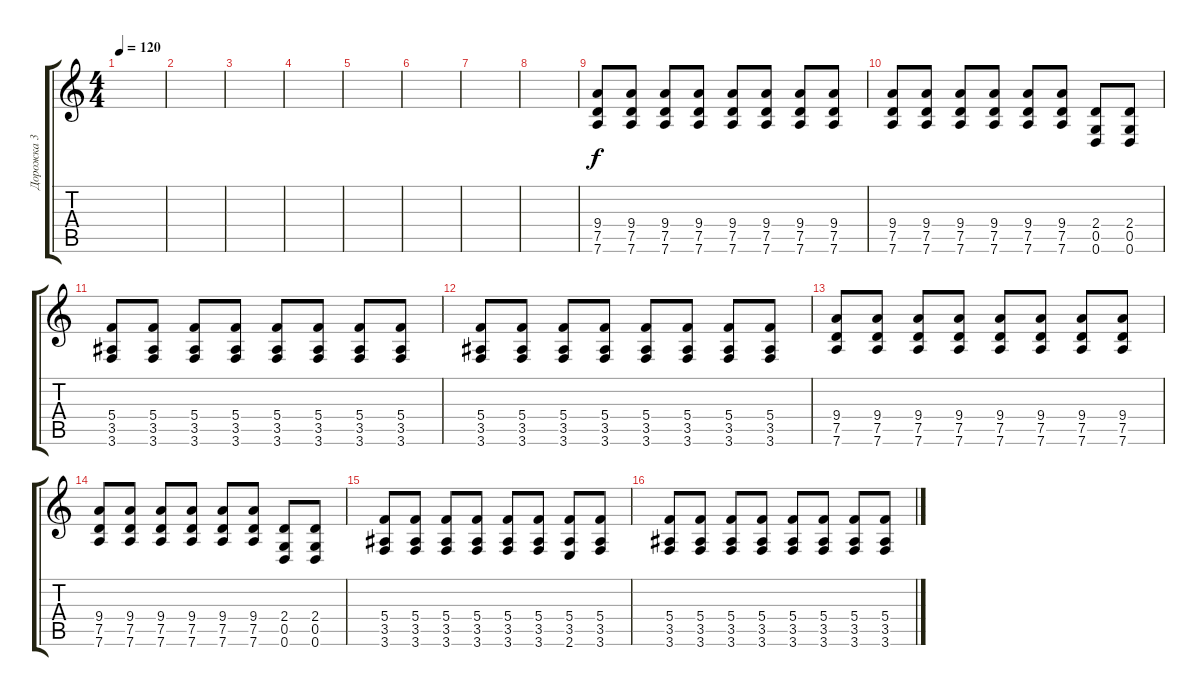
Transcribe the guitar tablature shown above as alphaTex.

\track ("Дорожка 3" "Дорожка 3") {instrument distortionguitar}
\staff {score tabs}
\tuning (D4 A3 F3 C3 G2 D2) {hide}
\ts (4 4)
\tempo 120
\clef g2
\ks c
|
|
|
|
|
|
|
|
(9.4 7.5 7.6).8 (9.4 7.5 7.6).8 (9.4 7.5 7.6).8 (9.4 7.5 7.6).8 (9.4 7.5 7.6).8 (9.4 7.5 7.6).8 (9.4 7.5 7.6).8 (9.4 7.5 7.6).8 |
(9.4 7.5 7.6).8 (9.4 7.5 7.6).8 (9.4 7.5 7.6).8 (9.4 7.5 7.6).8 (9.4 7.5 7.6).8 (9.4 7.5 7.6).8 (2.4 0.5 0.6).8 (2.4 0.5 0.6).8 |
(5.4 3.5 3.6).8 (5.4 3.5 3.6).8 (5.4 3.5 3.6).8 (5.4 3.5 3.6).8 (5.4 3.5 3.6).8 (5.4 3.5 3.6).8 (5.4 3.5 3.6).8 (5.4 3.5 3.6).8 |
(5.4 3.5 3.6).8 (5.4 3.5 3.6).8 (5.4 3.5 3.6).8 (5.4 3.5 3.6).8 (5.4 3.5 3.6).8 (5.4 3.5 3.6).8 (5.4 3.5 3.6).8 (5.4 3.5 3.6).8 |
(9.4 7.5 7.6).8 (9.4 7.5 7.6).8 (9.4 7.5 7.6).8 (9.4 7.5 7.6).8 (9.4 7.5 7.6).8 (9.4 7.5 7.6).8 (9.4 7.5 7.6).8 (9.4 7.5 7.6).8 |
(9.4 7.5 7.6).8 (9.4 7.5 7.6).8 (9.4 7.5 7.6).8 (9.4 7.5 7.6).8 (9.4 7.5 7.6).8 (9.4 7.5 7.6).8 (2.4 0.5 0.6).8 (2.4 0.5 0.6).8 |
(5.4 3.5 3.6).8 (5.4 3.5 3.6).8 (5.4 3.5 3.6).8 (5.4 3.5 3.6).8 (5.4 3.5 3.6).8 (5.4 3.5 3.6).8 (5.4 3.5 2.6).8 (5.4 3.5 3.6).8 |
(5.4 3.5 3.6).8 (5.4 3.5 3.6).8 (5.4 3.5 3.6).8 (5.4 3.5 3.6).8 (5.4 3.5 3.6).8 (5.4 3.5 3.6).8 (5.4 3.5 3.6).8 (5.4 3.5 3.6).8
